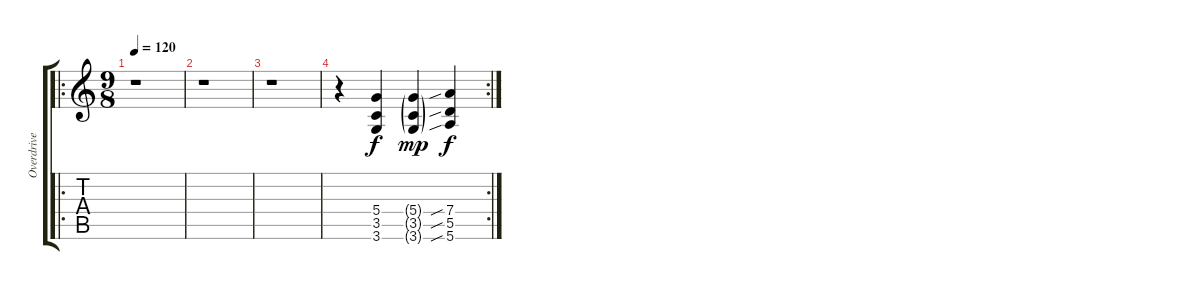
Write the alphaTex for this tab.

\track ("Overdrive Guitar" "Overdrive ") {instrument overdrivenguitar}
\staff {score tabs}
\tuning (E4 B3 G3 D3 A2 E2) {hide}
\ro
\ts (9 8)
\tempo 120
\clef g2
\ks c
r.1{dy f instrument overdrivenguitar} |
r.1 |
r.1 |
\rc 2
r.4 (5.4 3.5 3.6).4 (5.4{g} 3.5{g} 3.6{g}).4{dy mp} (7.4{sib} 5.5{sib} 5.6{sib}).4{dy f}
